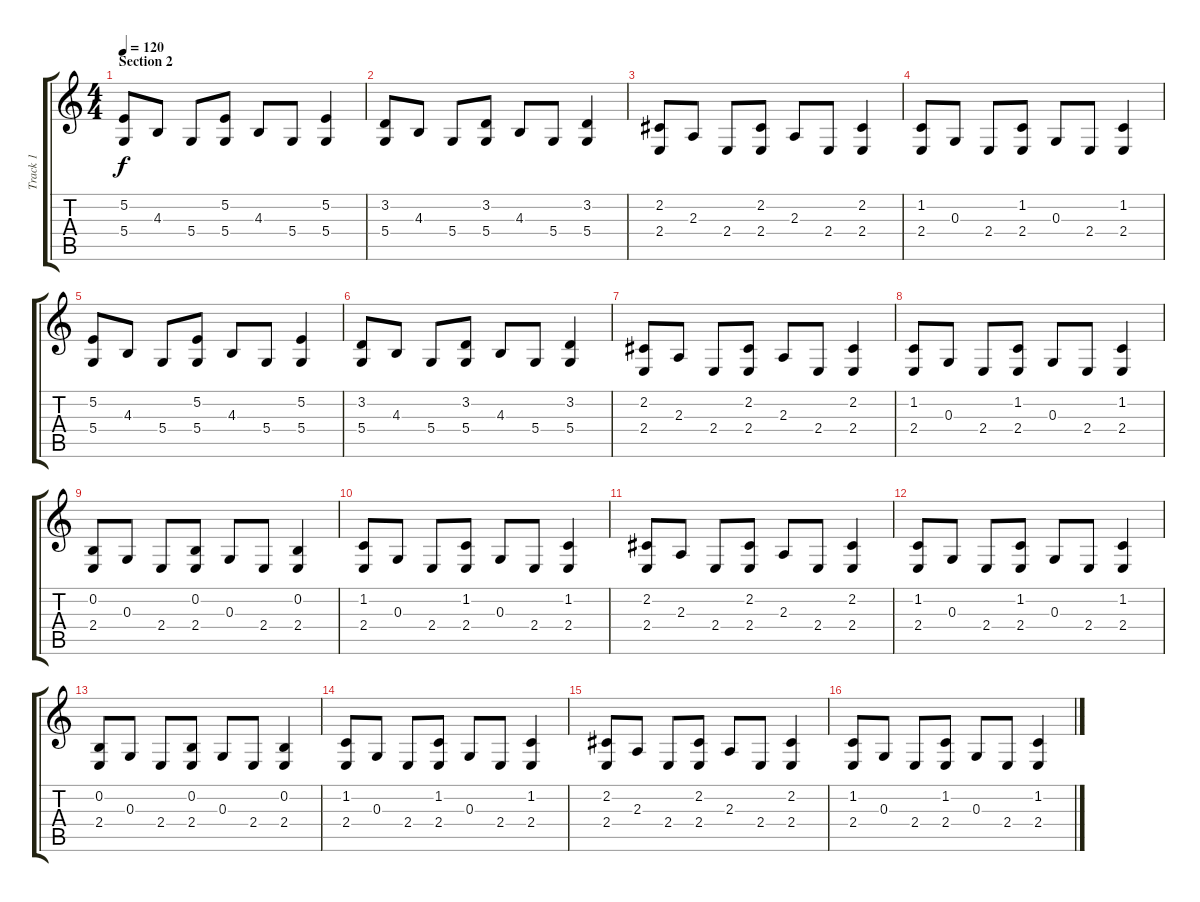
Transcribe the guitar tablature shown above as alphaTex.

\track ("Track 1" "Track 1") {instrument violin}
\staff {score tabs}
\tuning (E4 B3 G3 D3 A2 E2) {hide}
\ts (4 4)
\section ("" "Section 2")
\tempo 120
\clef g2
\ks c
(5.2 5.4).8{dy f} 4.3.8 5.4.8 (5.2 5.4).8 4.3.8 5.4.8 (5.2 5.4).4 |
(3.2 5.4).8 4.3.8 5.4.8 (3.2 5.4).8 4.3.8 5.4.8 (3.2 5.4).4 |
(2.2 2.4).8 2.3.8 2.4.8 (2.2 2.4).8 2.3.8 2.4.8 (2.2 2.4).4 |
(1.2 2.4).8 0.3.8 2.4.8 (1.2 2.4).8 0.3.8 2.4.8 (1.2 2.4).4 |
(5.2 5.4).8 4.3.8 5.4.8 (5.2 5.4).8 4.3.8 5.4.8 (5.2 5.4).4 |
(3.2 5.4).8 4.3.8 5.4.8 (3.2 5.4).8 4.3.8 5.4.8 (3.2 5.4).4 |
(2.2 2.4).8 2.3.8 2.4.8 (2.2 2.4).8 2.3.8 2.4.8 (2.2 2.4).4 |
(1.2 2.4).8 0.3.8 2.4.8 (1.2 2.4).8 0.3.8 2.4.8 (1.2 2.4).4 |
(0.2 2.4).8 0.3.8 2.4.8 (0.2 2.4).8 0.3.8 2.4.8 (0.2 2.4).4 |
(1.2 2.4).8 0.3.8 2.4.8 (1.2 2.4).8 0.3.8 2.4.8 (1.2 2.4).4 |
(2.2 2.4).8 2.3.8 2.4.8 (2.2 2.4).8 2.3.8 2.4.8 (2.2 2.4).4 |
(1.2 2.4).8 0.3.8 2.4.8 (1.2 2.4).8 0.3.8 2.4.8 (1.2 2.4).4 |
(0.2 2.4).8 0.3.8 2.4.8 (0.2 2.4).8 0.3.8 2.4.8 (0.2 2.4).4 |
(1.2 2.4).8 0.3.8 2.4.8 (1.2 2.4).8 0.3.8 2.4.8 (1.2 2.4).4 |
(2.2 2.4).8 2.3.8 2.4.8 (2.2 2.4).8 2.3.8 2.4.8 (2.2 2.4).4 |
(1.2 2.4).8 0.3.8 2.4.8 (1.2 2.4).8 0.3.8 2.4.8 (1.2 2.4).4
